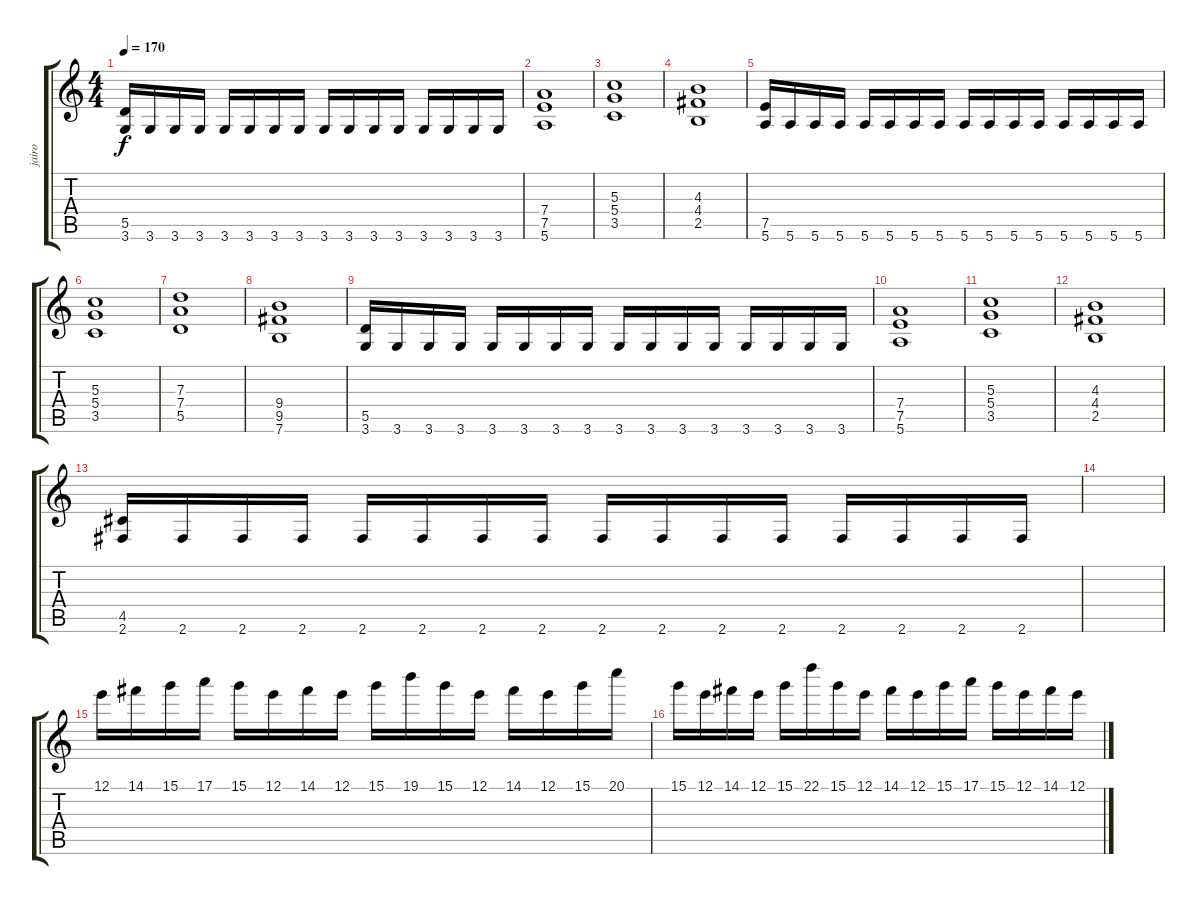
\track ("jairo" "jairo") {instrument overdrivenguitar}
\staff {score tabs}
\tuning (E4 B3 G3 D3 A2 E2) {hide}
\ts (4 4)
\tempo 170
\clef g2
\ks c
(5.5 3.6).16{dy f} 3.6.16 3.6.16 3.6.16 3.6.16 3.6.16 3.6.16 3.6.16 3.6.16 3.6.16 3.6.16 3.6.16 3.6.16 3.6.16 3.6.16 3.6.16 |
(7.4 7.5 5.6).1 |
(5.3 5.4 3.5).1 |
(4.3 4.4 2.5).1 |
(7.5 5.6).16 5.6.16 5.6.16 5.6.16 5.6.16 5.6.16 5.6.16 5.6.16 5.6.16 5.6.16 5.6.16 5.6.16 5.6.16 5.6.16 5.6.16 5.6.16 |
(5.3 5.4 3.5).1 |
(7.3 7.4 5.5).1 |
(9.4 9.5 7.6).1 |
(5.5 3.6).16 3.6.16 3.6.16 3.6.16 3.6.16 3.6.16 3.6.16 3.6.16 3.6.16 3.6.16 3.6.16 3.6.16 3.6.16 3.6.16 3.6.16 3.6.16 |
(7.4 7.5 5.6).1 |
(5.3 5.4 3.5).1 |
(4.3 4.4 2.5).1 |
(4.5 2.6).16 2.6.16 2.6.16 2.6.16 2.6.16 2.6.16 2.6.16 2.6.16 2.6.16 2.6.16 2.6.16 2.6.16 2.6.16 2.6.16 2.6.16 2.6.16 |
|
12.1.16 14.1.16 15.1.16 17.1.16 15.1.16 12.1.16 14.1.16 12.1.16 15.1.16 19.1.16 15.1.16 12.1.16 14.1.16 12.1.16 15.1.16 20.1.16 |
15.1.16 12.1.16 14.1.16 12.1.16 15.1.16 22.1.16 15.1.16 12.1.16 14.1.16 12.1.16 15.1.16 17.1.16 15.1.16 12.1.16 14.1.16 12.1.16
